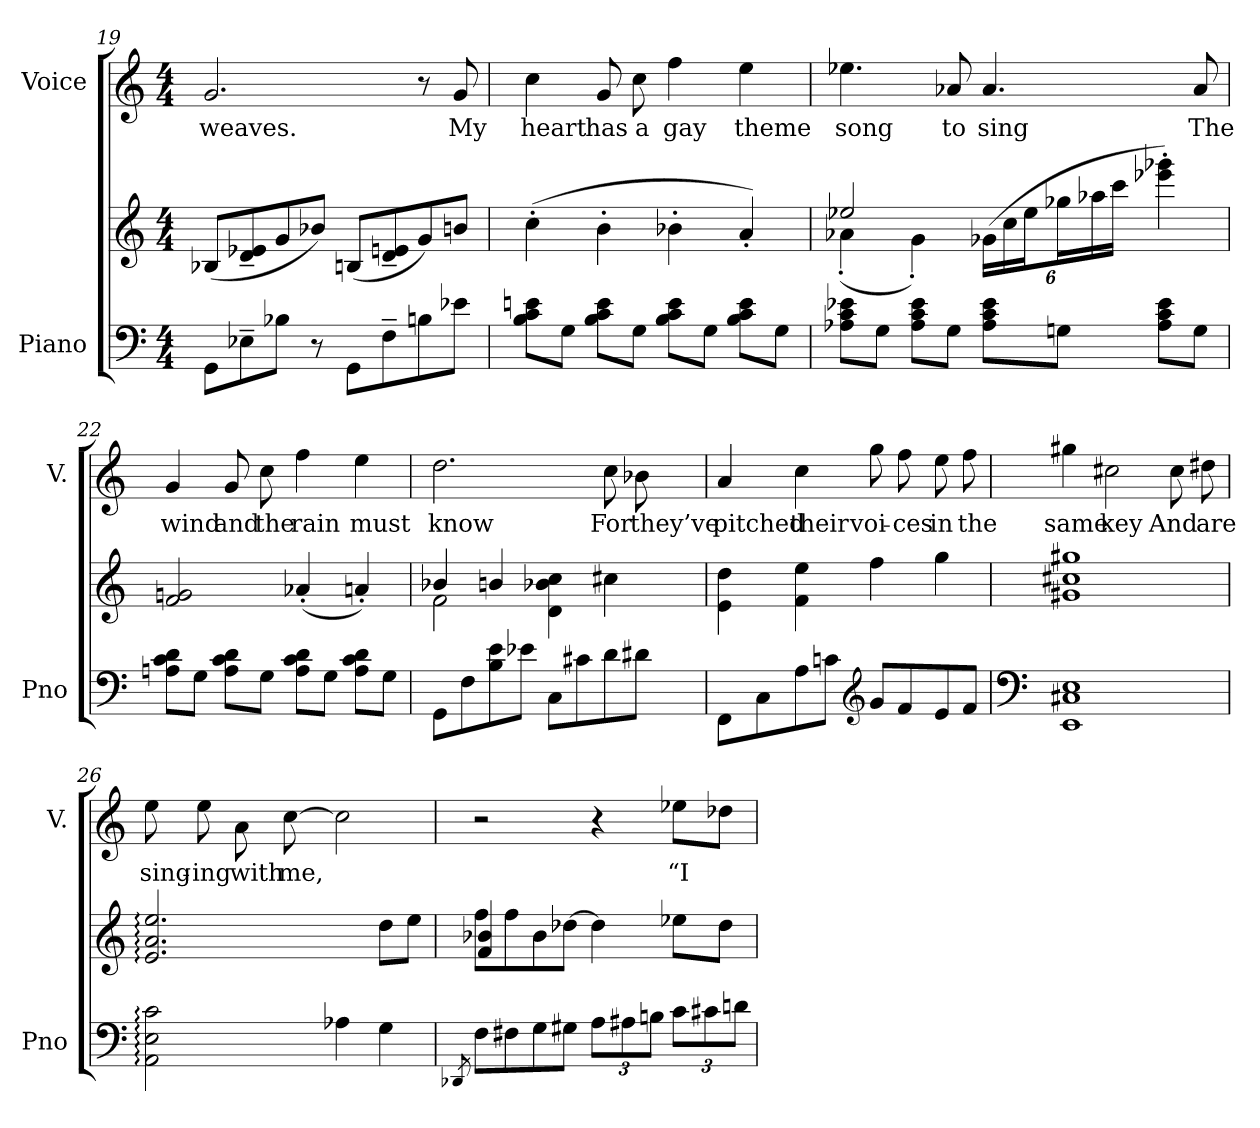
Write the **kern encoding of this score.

**kern	**kern	**kern	**text
*part2	*part2	*part1	*part1
*staff3	*staff2	*staff1	*staff1
*I"Piano	*	*I"Voice	*
*I'Pno	*	*I'V.	*
!!LO:PB:g=z
*clefF4	*clefG2	*clefG2	*
*k[]	*k[]	*k[]	*
*M4/4	*M4/4	*M4/4	*
=19	=19	=19	=19
!	!	!	!LO:LY:b
8GG\L	(8B-X/L	2.g/	weaves.
8E-X~>\	8e-X/~< 8d/~<	.	.
8B-X\J	8g/	.	.
8r	8b-X/J)	.	.
8GG\L	(8Bn/L	.	.
8F~>\	8en/~< 8d/~<	.	.
8Bn\	8g/)	8r	.
!	!	!	!LO:LY:b
8e-X\J	8bn/J	8g/	My
=20	=20	=20	=20
!	!	!	!LO:LY:b
8en\ 8c\ 8B\L	(4cc'>\	4cc\	heart
8G\J	.	.	.
!	!	!	!LO:LY:b
8e\ 8c\ 8B\L	4b'>\	8g/	has
!	!	!	!LO:LY:b
8G\J	.	8cc\	a
!	!	!	!LO:LY:b
8e\ 8c\ 8B\L	4b-X'>\	4ff\	gay
8G\J	.	.	.
!	!	!	!LO:LY:b
8e\ 8c\ 8B\L	4a'</)	4ee\	theme
8G\J	.	.	.
=21	=21	=21	=21
*	*^	*	*
!	!	!	!	!LO:LY:b
8e-X\ 8c\ 8A-X\L	2ee-X/	(4a-X'<\	4.ee-X\	song
8G\J	.	.	.	.
8e-\ 8c\ 8A-\L	.	4g'<\)	.	.
!	!	!	!	!LO:LY:b
8G\J	.	.	8a-X/	to
!	!	!	!	!LO:LY:b
8e-\ 8c\ 8A-\L	(24g-X\LL	2ryy	4.a-/	sing
.	24cc\	.	.	.
.	24ee-\J	.	.	.
8Gn\J	24gg-X>\L	.	.	.
.	24aa-X>\	.	.	.
.	24ccc\JJ	.	.	.
8e-\ 8c\ 8A-\L	4ggg-X\'> 4eee-X\'>)	.	.	.
!	!	!	!	!LO:LY:b
8G\J	.	.	8a-/	The
*	*v	*v	*	*
!!LO:LB:g=z
=22	=22	=22	=22
!	!	!	!LO:LY:b
8d\ 8c\ 8An\L	2gn/ 2f/	4g/	wind
8G\J	.	.	.
!	!	!	!LO:LY:b
8d\ 8c\ 8A\L	.	8g/	and
!	!	!	!LO:LY:b
8G\J	.	8cc\	the
!	!	!	!LO:LY:b
8d\ 8c\ 8A\L	(4a-X'</	4ff\	rain
8G\J	.	.	.
!	!	!	!LO:LY:b
8d\ 8c\ 8A\L	4an'</)	4ee\	must
8G\J	.	.	.
=23	=23	=23	=23
*	*^	*	*
!	!	!	!	!LO:LY:b
8GG\L	4b-X/	2f\	2.dd\	know
8F\	.	.	.	.
8e\ 8B\	4bn/	.	.	.
8e-X\J	.	.	.	.
8C\L	4cc\ 4b-X\ 4d\	2ryy	.	.
8c#X\	.	.	.	.
!	!	!	!	!LO:LY:b
8d\	4cc#X\	.	8cc\	For
!	!	!	!	!LO:LY:b
8d#X\J	.	.	8b-X\	they’ve
*	*v	*v	*	*
=24	=24	=24	=24
!	!	!	!LO:LY:b
8FF\L	4dd\> 4e\>	4a/	pitched
8C\	.	.	.
!	!	!	!LO:LY:b
8A\	4ee\> 4f\>	4cc\	their
8cn\J	.	.	.
*clefG2	*	*	*
!	!	!	!LO:LY:b
8g/L	4ff\	8gg\	voi-
!	!	!	!LO:LY:b
8f/	.	8ff\	-ces
!	!	!	!LO:LY:b
8e/	4gg\	8ee\	in
!	!	!	!LO:LY:b
8f/J	.	8ff\	the
!!LO:LB:g=z
=25	=25	=25	=25
*clefF4	*	*	*
!	!	!	!LO:LY:b
1E 1C#X 1EE	1gg#X 1cc#X 1g#X	4gg#X\	same
!	!	!	!LO:LY:b
.	.	2cc#X\	key
!	!	!	!LO:LY:b
.	.	8cc#\	And
!	!	!	!LO:LY:b
.	.	8dd#X\	are
=26	=26	=26	=26
!	!	!	!LO:LY:b
2c\: 2E\: 2AA\:	2.ee/: 2.a/: 2.e/:	8ee\	sing-
!	!	!	!LO:LY:b
.	.	8ee\	-ing
!	!	!	!LO:LY:b
.	.	8a\	with
!	!	!	!LO:LY:b
.	.	[>8cc\	me,
4A-X\	.	2cc\]	.
4G\	8dd\L	.	.
.	8ee\J	.	.
=27	=27	=27	=27
8qDD-X/	.	.	.
*	*^	*	*
8F\L	8ff\L	4b-X/ 4f/	2r	.
8F#X\	8ff\	.	.	.
8G\	8b-\	2.ryy	.	.
8G#X\J	[>8dd-X\J	.	.	.
*Xbrackettup	*	*	*	*
12A\L	4dd-\]	.	4r	.
12A#X\	.	.	.	.
12Bn\J	.	.	.	.
!	!	!	!	!LO:LY:b
12c\L	8ee-X\L	.	8ee-X\L	“I
12c#X\	.	.	.	.
.	8dd-\J	.	8dd-X\J	.
12dn\J	.	.	.	.
*	*v	*v	*	*
=	=	=	=
*-	*-	*-	*-
